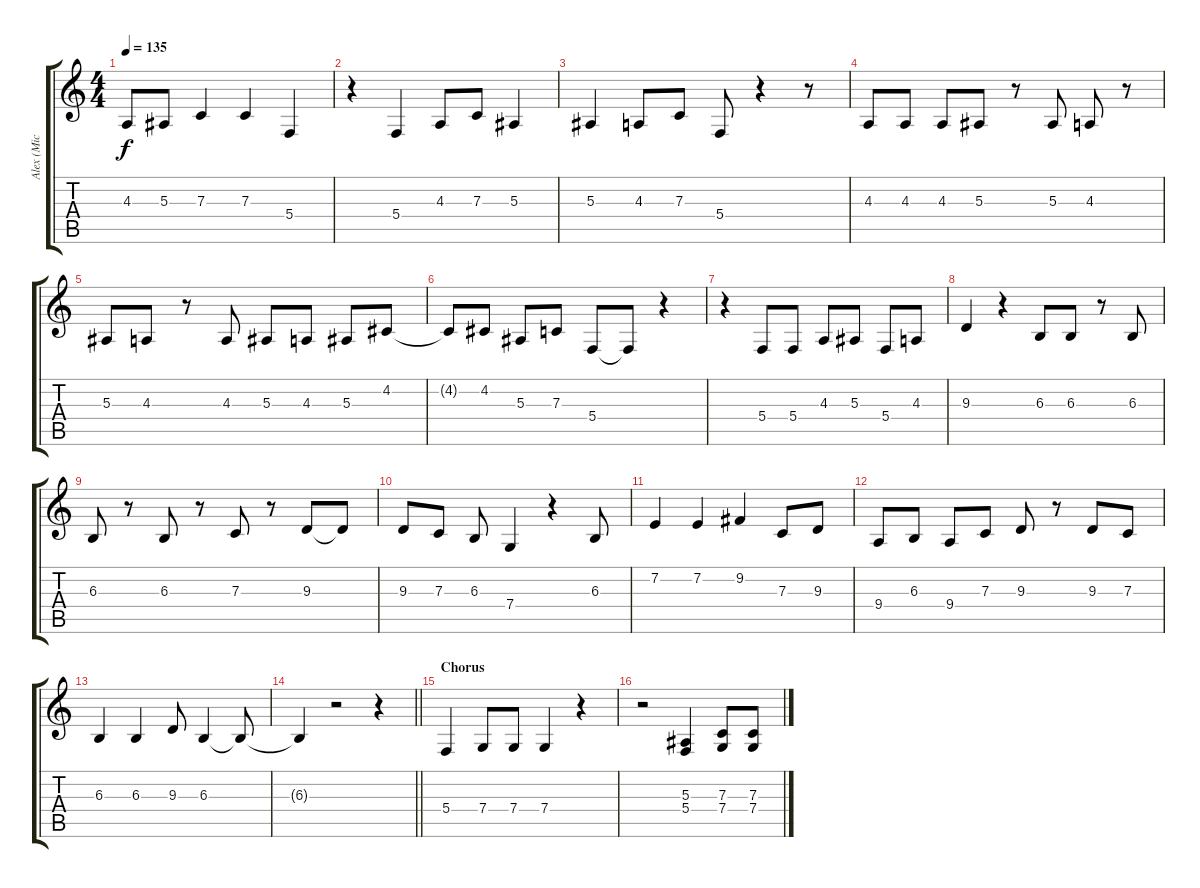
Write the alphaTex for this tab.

\track ("Alex (Mic Effekt)" "Alex (Mic ") {instrument cello}
\staff {score tabs}
\tuning (D4 A3 F3 C3 G2 D2) {hide}
\ts (4 4)
\tempo 135
\clef g2
\ks c
4.3.8{dy f} 5.3.8 7.3.4 7.3.4 5.4.4 |
r.4 5.4.4 4.3.8 7.3.8 5.3.4 |
5.3.4 4.3.8 7.3.8 5.4.8 r.4 r.8 |
4.3.8 4.3.8 4.3.8 5.3.8 r.8 5.3.8 4.3.8 r.8 |
5.3.8 4.3.8 r.8 4.3.8 5.3.8 4.3.8 5.3.8 4.2.8 |
4.2{t}.8 4.2.8 5.3.8 7.3.8 5.4.8 5.4{t}.8 r.4 |
r.4 5.4.8 5.4.8 4.3.8 5.3.8 5.4.8 4.3.8 |
9.3.4 r.4 6.3.8 6.3.8 r.8 6.3.8 |
6.3.8 r.8 6.3.8 r.8 7.3.8 r.8 9.3.8 9.3{t}.8 |
9.3.8 7.3.8 6.3.8 7.4.4 r.4 6.3.8 |
7.2.4 7.2.4 9.2.4 7.3.8 9.3.8 |
9.4.8 6.3.8 9.4.8 7.3.8 9.3.8 r.8 9.3.8 7.3.8 |
6.3.4 6.3.4 9.3.8 6.3.4 6.3{t}.8 |
\barLineRight lightlight
6.3{t}.4 r.2 r.4 |
\section ("" "Chorus")
5.4.4 7.4.8 7.4.8 7.4.4 r.4 |
r.2 (5.3 5.4).4 (7.3 7.4).8 (7.3 7.4).8
